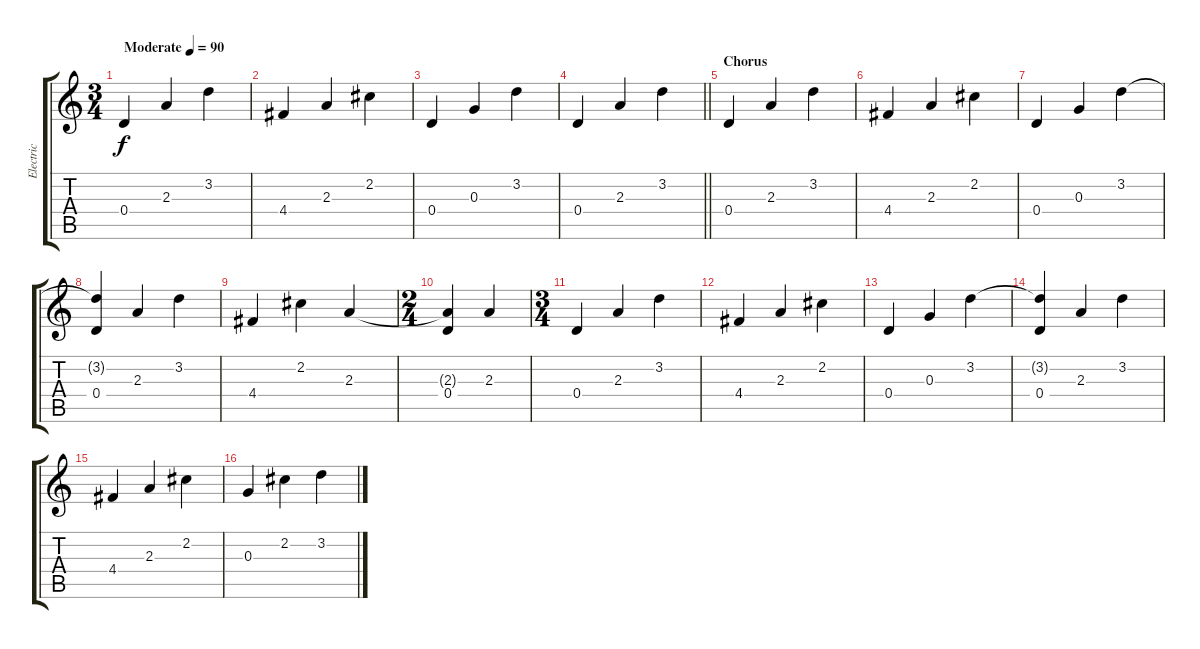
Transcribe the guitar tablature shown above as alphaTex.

\track ("Electric" "Electric") {instrument overdrivenguitar}
\staff {score tabs}
\tuning (E4 B3 G3 D3 A2 E2) {hide}
\ts (3 4)
\tempo (90 "Moderate")
\clef g2
\ks c
0.4.4{dy f instrument overdrivenguitar} 2.3.4 3.2.4 |
4.4.4 2.3.4 2.2.4 |
0.4.4 0.3.4 3.2.4 |
\barLineRight lightlight
0.4.4 2.3.4 3.2.4 |
\section ("" "Chorus")
0.4.4 2.3.4 3.2.4 |
4.4.4 2.3.4 2.2.4 |
0.4.4 0.3.4 3.2.4 |
(3.2{t} 0.4).4 2.3.4 3.2.4 |
4.4.4 2.2.4 2.3.4 |
\ts (2 4)
(2.3{t} 0.4).4 2.3.4 |
\ts (3 4)
0.4.4 2.3.4 3.2.4 |
4.4.4 2.3.4 2.2.4 |
0.4.4 0.3.4 3.2.4 |
(3.2{t} 0.4).4 2.3.4 3.2.4 |
4.4.4 2.3.4 2.2.4 |
0.3.4 2.2.4 3.2.4
